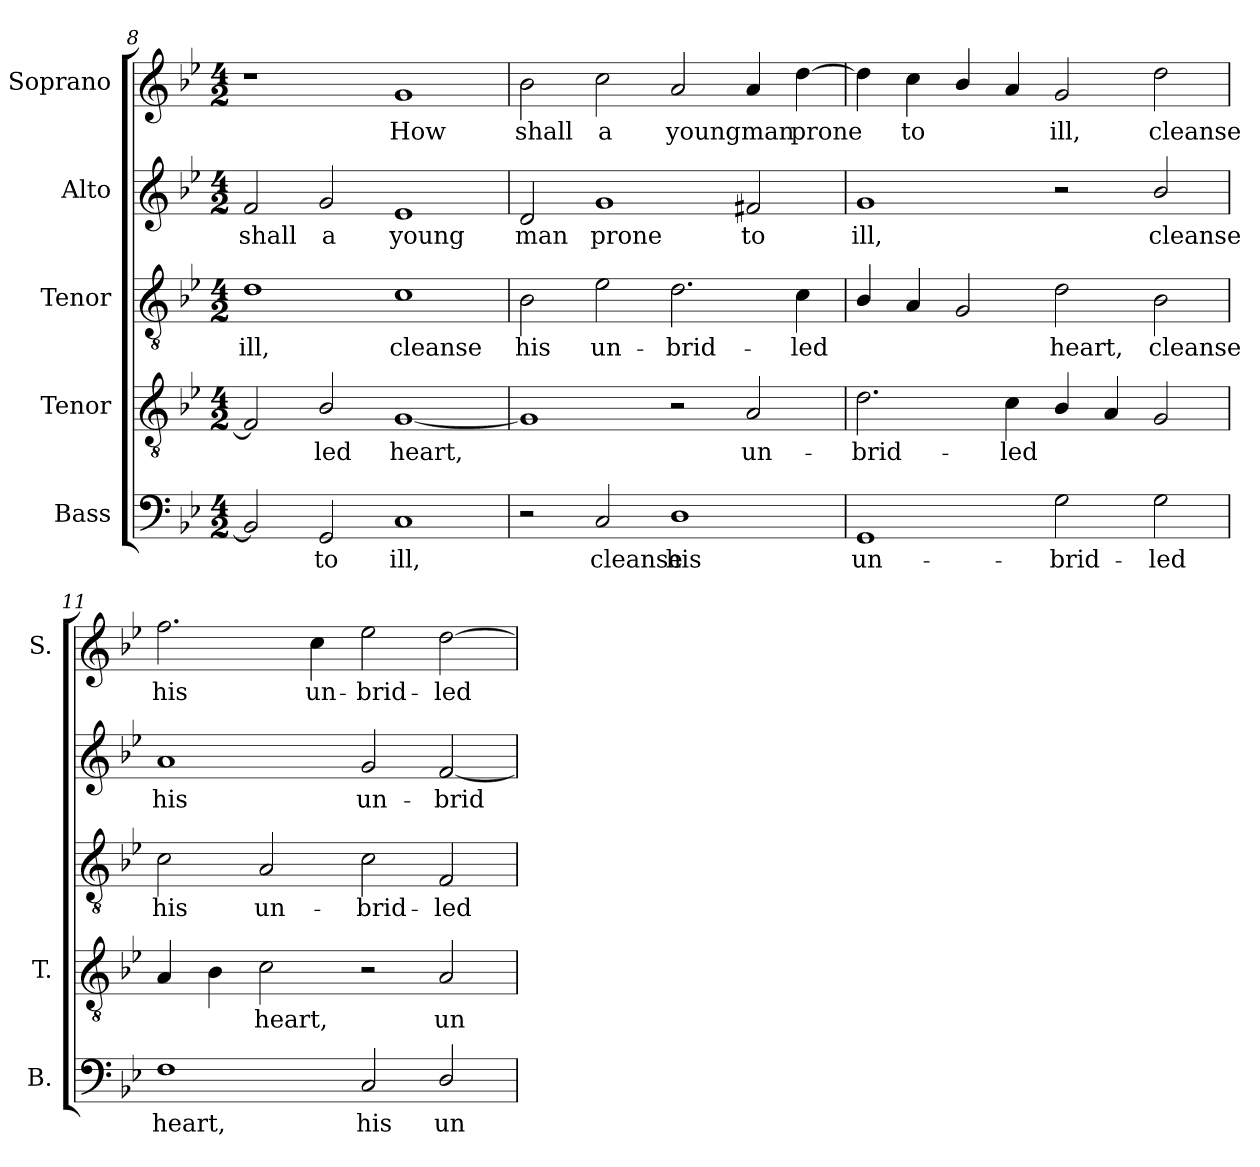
**kern	**text	**kern	**text	**kern	**text	**kern	**text	**kern	**text
*part5	*part5	*part4	*part4	*part3	*part3	*part2	*part2	*part1	*part1
*staff5	*staff5	*staff4	*staff4	*staff3	*staff3	*staff2	*staff2	*staff1	*staff1
*I"Bass	*	*I"Tenor	*	*I"Tenor	*	*I"Alto	*	*I"Soprano	*
*I'B.	*	*I'T.	*	*	*	*	*	*I'S.	*
*clefF4	*	*clefGv2	*	*clefGv2	*	*clefG2	*	*clefG2	*
*	*	*ITrd7c12	*	*ITrd7c12	*	*	*	*	*
*k[b-e-]	*	*k[b-e-]	*	*k[b-e-]	*	*k[b-e-]	*	*k[b-e-]	*
*B-:	*	*B-:	*	*B-:	*	*B-:	*	*B-:	*
*M4/2	*	*M4/2	*	*M4/2	*	*M4/2	*	*M4/2	*
=8	=8	=8	=8	=8	=8	=8	=8	=8	=8
!	!	!	!	!	!LO:LY:b:color=#000000	!	!	!	!
!	!	!	!	!	!	!	!LO:LY:b:color=#000000	!	!
2BB-i/]	.	2FFi/]	.	1Di	ill,	2fi/	shall	1r	.
!	!LO:LY:b:color=#000000	!	!	!	!	!	!	!	!
!	!	!	!LO:LY:b:color=#000000	!	!	!	!	!	!
!	!	!	!	!	!	!	!LO:LY:b:color=#000000	!	!
2GGi/	to	2BB-i/	-led	.	.	2gi/	a	.	.
!	!LO:LY:b:color=#000000	!	!	!	!	!	!	!	!
!	!	!	!LO:LY:b:color=#000000	!	!	!	!	!	!
!	!	!	!	!	!LO:LY:b:color=#000000	!	!	!	!
!	!	!	!	!	!	!	!LO:LY:b:color=#000000	!	!
!	!	!	!	!	!	!	!	!	!LO:LY:b:color=#000000
1Ci	ill,	[1GGi	heart,	1Ci	cleanse	1e-i	young	1gi	How
!!LO:LB:g=z
=9	=9	=9	=9	=9	=9	=9	=9	=9	=9
!	!	!	!	!	!LO:LY:b:color=#000000	!	!	!	!
!	!	!	!	!	!	!	!LO:LY:b:color=#000000	!	!
!	!	!	!	!	!	!	!	!	!LO:LY:b:color=#000000
2r	.	1GGi]	.	2BB-i\	his	2di/	man	2b-i\	shall
!	!LO:LY:b:color=#000000	!	!	!	!	!	!	!	!
!	!	!	!	!	!LO:LY:b:color=#000000	!	!	!	!
!	!	!	!	!	!	!	!LO:LY:b:color=#000000	!	!
!	!	!	!	!	!	!	!	!	!LO:LY:b:color=#000000
2Ci/	cleanse	.	.	2E-i\	un-	1gi	prone	2cci\	a
!	!LO:LY:b:color=#000000	!	!	!	!	!	!	!	!
!	!	!	!	!	!LO:LY:b:color=#000000	!	!	!	!
!	!	!	!	!	!	!	!	!	!LO:LY:b:color=#000000
1Di	his	2r	.	2.Di\	-brid-	.	.	2ai/	young
!	!	!	!LO:LY:b:color=#000000	!	!	!	!	!	!
!	!	!	!	!	!	!	!LO:LY:b:color=#000000	!	!
!	!	!	!	!	!	!	!	!	!LO:LY:b:color=#000000
.	.	2AAi/	un-	.	.	2f#Xi/	to	4ai/	man
!	!	!	!	!	!LO:LY:b:color=#000000	!	!	!	!
!	!	!	!	!	!	!	!	!	!LO:LY:b:color=#000000
.	.	.	.	4Ci\	-led	.	.	[4ddi\	prone
=10	=10	=10	=10	=10	=10	=10	=10	=10	=10
!	!LO:LY:b:color=#000000	!	!	!	!	!	!	!	!
!	!	!	!LO:LY:b:color=#000000	!	!	!	!	!	!
!	!	!	!	!	!	!	!LO:LY:b:color=#000000	!	!
1GGi	un-	2.Di\	-brid-	4BB-i/	.	1gi	ill,	4ddi\]	.
!	!	!	!	!	!	!	!	!	!LO:LY:b:color=#000000
.	.	.	.	4AAi/	.	.	.	4cci\	to
.	.	.	.	2GGi/	.	.	.	4b-i/	.
!	!	!	!LO:LY:b:color=#000000	!	!	!	!	!	!
.	.	4Ci\	-led	.	.	.	.	4ai/	.
!	!LO:LY:b:color=#000000	!	!	!	!	!	!	!	!
!	!	!	!	!	!LO:LY:b:color=#000000	!	!	!	!
!	!	!	!	!	!	!	!	!	!LO:LY:b:color=#000000
2Gi\	-brid-	4BB-i/	.	2Di\	heart,	2r	.	2gi/	ill,
.	.	4AAi/	.	.	.	.	.	.	.
!	!LO:LY:b:color=#000000	!	!	!	!	!	!	!	!
!	!	!	!	!	!LO:LY:b:color=#000000	!	!	!	!
!	!	!	!	!	!	!	!LO:LY:b:color=#000000	!	!
!	!	!	!	!	!	!	!	!	!LO:LY:b:color=#000000
2Gi\	-led	2GGi/	.	2BB-i\	cleanse	2b-i/	cleanse	2ddi\	cleanse
=11	=11	=11	=11	=11	=11	=11	=11	=11	=11
!	!LO:LY:b:color=#000000	!	!	!	!	!	!	!	!
!	!	!	!	!	!LO:LY:b:color=#000000	!	!	!	!
!	!	!	!	!	!	!	!LO:LY:b:color=#000000	!	!
!	!	!	!	!	!	!	!	!	!LO:LY:b:color=#000000
1Fi	heart,	4AAi/	.	2Ci\	his	1ai	his	2.ffi\	his
.	.	4BB-i\	.	.	.	.	.	.	.
!	!	!	!LO:LY:b:color=#000000	!	!	!	!	!	!
!	!	!	!	!	!LO:LY:b:color=#000000	!	!	!	!
.	.	2Ci\	heart,	2AAi/	un-	.	.	.	.
!	!	!	!	!	!	!	!	!	!LO:LY:b:color=#000000
.	.	.	.	.	.	.	.	4cci\	un-
!	!LO:LY:b:color=#000000	!	!	!	!	!	!	!	!
!	!	!	!	!	!LO:LY:b:color=#000000	!	!	!	!
!	!	!	!	!	!	!	!LO:LY:b:color=#000000	!	!
!	!	!	!	!	!	!	!	!	!LO:LY:b:color=#000000
2Ci/	his	2r	.	2Ci\	-brid-	2gi/	un-	2ee-i\	-brid-
!	!LO:LY:b:color=#000000	!	!	!	!	!	!	!	!
!	!	!	!LO:LY:b:color=#000000	!	!	!	!	!	!
!	!	!	!	!	!LO:LY:b:color=#000000	!	!	!	!
!	!	!	!	!	!	!	!LO:LY:b:color=#000000	!	!
!	!	!	!	!	!	!	!	!	!LO:LY:b:color=#000000
2Di/	un-	2AAi/	un-	2FFi/	-led	[2fi/	-brid-	[2ddi\	-led
=	=	=	=	=	=	=	=	=	=
*-	*-	*-	*-	*-	*-	*-	*-	*-	*-
